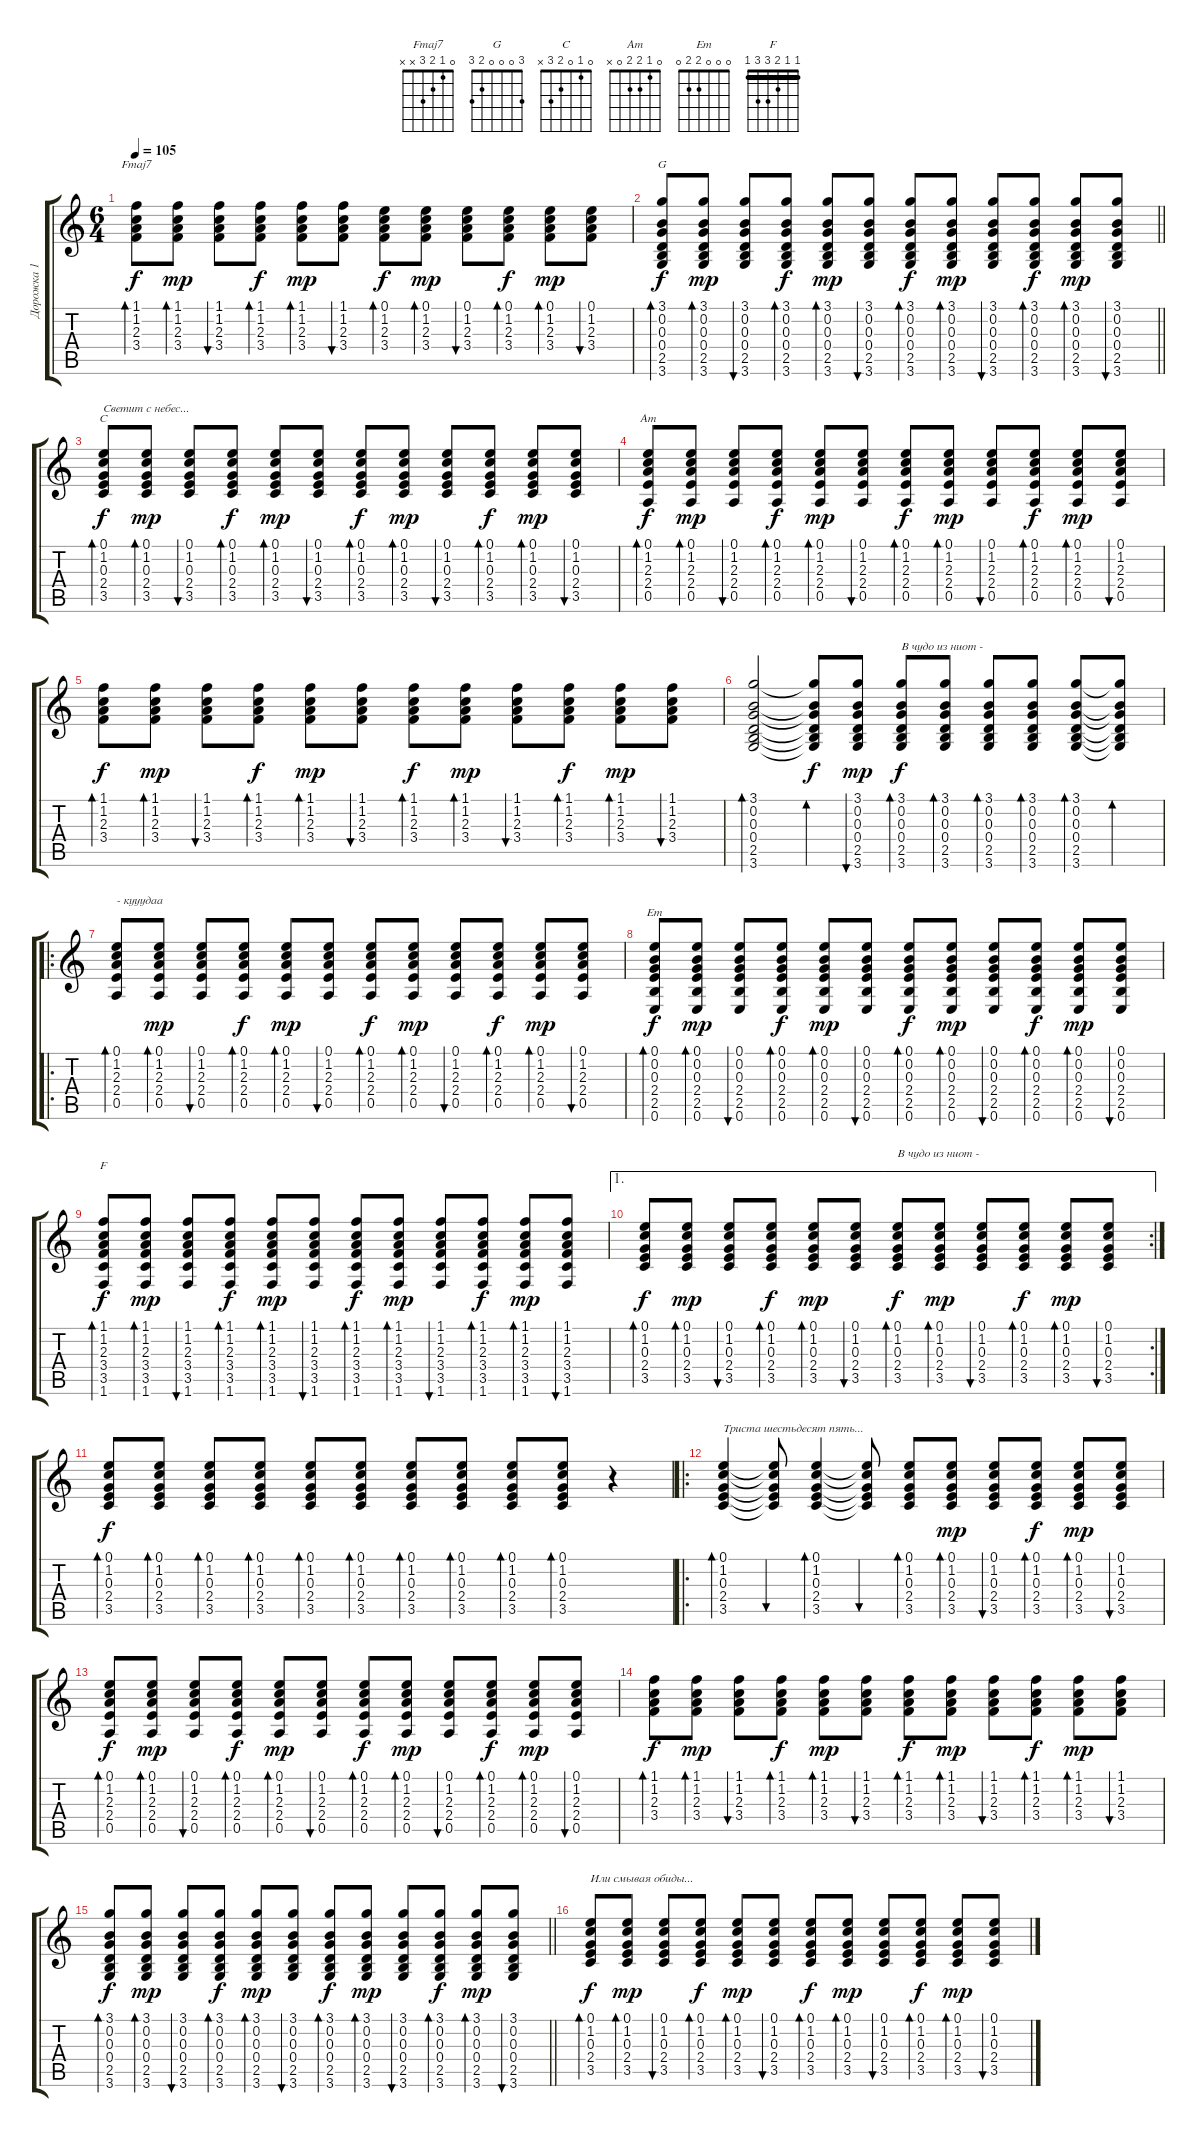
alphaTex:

\track ("Дорожка 1" "Дорожка 1") {instrument acousticguitarsteel}
\staff {score tabs}
\tuning (E4 B3 G3 D3 A2 E2) {hide}
\chord ("Fmaj7" 0 1 2 3 x x)
\chord ("G" 3 0 0 0 2 3)
\chord ("C" 0 1 0 2 3 x)
\chord ("Am" 0 1 2 2 0 x)
\chord ("Em" 0 0 0 2 2 0)
\chord ("F" 1 1 2 3 3 1) {barre 1}
\ts (6 4)
\tempo 105
\clef g2
\ks c
(1.1 1.2 2.3 3.4).8{bd 60 ch "Fmaj7" dy f} (1.1 1.2 2.3 3.4).8{bd 60 dy mp} (1.1 1.2 2.3 3.4).8{bu 60} (1.1 1.2 2.3 3.4).8{bd 60 dy f} (1.1 1.2 2.3 3.4).8{bd 60 dy mp} (1.1 1.2 2.3 3.4).8{bu 60} (0.1 1.2 2.3 3.4).8{bd 60 dy f} (0.1 1.2 2.3 3.4).8{bd 60 dy mp} (0.1 1.2 2.3 3.4).8{bu 60} (0.1 1.2 2.3 3.4).8{bd 60 dy f} (0.1 1.2 2.3 3.4).8{bd 60 dy mp} (0.1 1.2 2.3 3.4).8{bu 60} |
\barLineRight lightlight
(3.1 0.2 0.3 0.4 2.5 3.6).8{bd 60 ch "G" dy f} (3.1 0.2 0.3 0.4 2.5 3.6).8{bd 60 dy mp} (3.1 0.2 0.3 0.4 2.5 3.6).8{bu 60} (3.1 0.2 0.3 0.4 2.5 3.6).8{bd 60 dy f} (3.1 0.2 0.3 0.4 2.5 3.6).8{bd 60 dy mp} (3.1 0.2 0.3 0.4 2.5 3.6).8{bu 60} (3.1 0.2 0.3 0.4 2.5 3.6).8{bd 60 dy f} (3.1 0.2 0.3 0.4 2.5 3.6).8{bd 60 dy mp} (3.1 0.2 0.3 0.4 2.5 3.6).8{bu 60} (3.1 0.2 0.3 0.4 2.5 3.6).8{bd 60 dy f} (3.1 0.2 0.3 0.4 2.5 3.6).8{bd 60 dy mp} (3.1 0.2 0.3 0.4 2.5 3.6).8{bu 60} |
(0.1 1.2 0.3 2.4 3.5).8{bd 60 ch "C" txt "Светит с небес..." dy f} (0.1 1.2 0.3 2.4 3.5).8{bd 60 dy mp} (0.1 1.2 0.3 2.4 3.5).8{bu 60} (0.1 1.2 0.3 2.4 3.5).8{bd 60 dy f} (0.1 1.2 0.3 2.4 3.5).8{bd 60 dy mp} (0.1 1.2 0.3 2.4 3.5).8{bu 60} (0.1 1.2 0.3 2.4 3.5).8{bd 60 dy f} (0.1 1.2 0.3 2.4 3.5).8{bd 60 dy mp} (0.1 1.2 0.3 2.4 3.5).8{bu 60} (0.1 1.2 0.3 2.4 3.5).8{bd 60 dy f} (0.1 1.2 0.3 2.4 3.5).8{bd 60 dy mp} (0.1 1.2 0.3 2.4 3.5).8{bu 60} |
(0.1 1.2 2.3 2.4 0.5).8{bd 60 ch "Am" dy f} (0.1 1.2 2.3 2.4 0.5).8{bd 60 dy mp} (0.1 1.2 2.3 2.4 0.5).8{bu 60} (0.1 1.2 2.3 2.4 0.5).8{bd 60 dy f} (0.1 1.2 2.3 2.4 0.5).8{bd 60 dy mp} (0.1 1.2 2.3 2.4 0.5).8{bu 60} (0.1 1.2 2.3 2.4 0.5).8{bd 60 dy f} (0.1 1.2 2.3 2.4 0.5).8{bd 60 dy mp} (0.1 1.2 2.3 2.4 0.5).8{bu 60} (0.1 1.2 2.3 2.4 0.5).8{bd 60 dy f} (0.1 1.2 2.3 2.4 0.5).8{bd 60 dy mp} (0.1 1.2 2.3 2.4 0.5).8{bu 60} |
(1.1 1.2 2.3 3.4).8{bd 60 dy f} (1.1 1.2 2.3 3.4).8{bd 60 dy mp} (1.1 1.2 2.3 3.4).8{bu 60} (1.1 1.2 2.3 3.4).8{bd 60 dy f} (1.1 1.2 2.3 3.4).8{bd 60 dy mp} (1.1 1.2 2.3 3.4).8{bu 60} (1.1 1.2 2.3 3.4).8{bd 60 dy f} (1.1 1.2 2.3 3.4).8{bd 60 dy mp} (1.1 1.2 2.3 3.4).8{bu 60} (1.1 1.2 2.3 3.4).8{bd 60 dy f} (1.1 1.2 2.3 3.4).8{bd 60 dy mp} (1.1 1.2 2.3 3.4).8{bu 60} |
(3.1 0.2 0.3 0.4 2.5 3.6).2{bd 60} (3.1{t} 0.2{t} 0.3{t} 0.4{t} 2.5{t} 3.6{t}).8{bd 60 dy f} (3.1 0.2 0.3 0.4 2.5 3.6).8{bu 60 dy mp} (3.1 0.2 0.3 0.4 2.5 3.6).8{bd 60 txt "В чудо из ниот - " dy f} (3.1 0.2 0.3 0.4 2.5 3.6).8{bd 60} (3.1 0.2 0.3 0.4 2.5 3.6).8{bd 60} (3.1 0.2 0.3 0.4 2.5 3.6).8{bd 60} (3.1 0.2 0.3 0.4 2.5 3.6).8{bd 60} (3.1{t} 0.2{t} 0.3{t} 0.4{t} 2.5{t} 3.6{t}).8{bd 60} |
\ro
(0.1 1.2 2.3 2.4 0.5).8{bd 60 txt "- кууудаа"} (0.1 1.2 2.3 2.4 0.5).8{bd 60 dy mp} (0.1 1.2 2.3 2.4 0.5).8{bu 60} (0.1 1.2 2.3 2.4 0.5).8{bd 60 dy f} (0.1 1.2 2.3 2.4 0.5).8{bd 60 dy mp} (0.1 1.2 2.3 2.4 0.5).8{bu 60} (0.1 1.2 2.3 2.4 0.5).8{bd 60 dy f} (0.1 1.2 2.3 2.4 0.5).8{bd 60 dy mp} (0.1 1.2 2.3 2.4 0.5).8{bu 60} (0.1 1.2 2.3 2.4 0.5).8{bd 60 dy f} (0.1 1.2 2.3 2.4 0.5).8{bd 60 dy mp} (0.1 1.2 2.3 2.4 0.5).8{bu 60} |
(0.1 0.2 0.3 2.4 2.5 0.6).8{bd 60 ch "Em" dy f} (0.1 0.2 0.3 2.4 2.5 0.6).8{bd 60 dy mp} (0.1 0.2 0.3 2.4 2.5 0.6).8{bu 60} (0.1 0.2 0.3 2.4 2.5 0.6).8{bd 60 dy f} (0.1 0.2 0.3 2.4 2.5 0.6).8{bd 60 dy mp} (0.1 0.2 0.3 2.4 2.5 0.6).8{bu 60} (0.1 0.2 0.3 2.4 2.5 0.6).8{bd 60 dy f} (0.1 0.2 0.3 2.4 2.5 0.6).8{bd 60 dy mp} (0.1 0.2 0.3 2.4 2.5 0.6).8{bu 60} (0.1 0.2 0.3 2.4 2.5 0.6).8{bd 60 dy f} (0.1 0.2 0.3 2.4 2.5 0.6).8{bd 60 dy mp} (0.1 0.2 0.3 2.4 2.5 0.6).8{bu 60} |
(1.1 1.2 2.3 3.4 3.5 1.6).8{bd 60 ch "F" dy f} (1.1 1.2 2.3 3.4 3.5 1.6).8{bd 60 dy mp} (1.1 1.2 2.3 3.4 3.5 1.6).8{bu 60} (1.1 1.2 2.3 3.4 3.5 1.6).8{bd 60 dy f} (1.1 1.2 2.3 3.4 3.5 1.6).8{bd 60 dy mp} (1.1 1.2 2.3 3.4 3.5 1.6).8{bu 60} (1.1 1.2 2.3 3.4 3.5 1.6).8{bd 60 dy f} (1.1 1.2 2.3 3.4 3.5 1.6).8{bd 60 dy mp} (1.1 1.2 2.3 3.4 3.5 1.6).8{bu 60} (1.1 1.2 2.3 3.4 3.5 1.6).8{bd 60 dy f} (1.1 1.2 2.3 3.4 3.5 1.6).8{bd 60 dy mp} (1.1 1.2 2.3 3.4 3.5 1.6).8{bu 60} |
\ae 1
\rc 2
(0.1 1.2 0.3 2.4 3.5).8{bd 60 dy f} (0.1 1.2 0.3 2.4 3.5).8{bd 60 dy mp} (0.1 1.2 0.3 2.4 3.5).8{bu 60} (0.1 1.2 0.3 2.4 3.5).8{bd 60 dy f} (0.1 1.2 0.3 2.4 3.5).8{bd 60 dy mp} (0.1 1.2 0.3 2.4 3.5).8{bu 60} (0.1 1.2 0.3 2.4 3.5).8{bd 60 txt "В чудо из ниот - " dy f} (0.1 1.2 0.3 2.4 3.5).8{bd 60 dy mp} (0.1 1.2 0.3 2.4 3.5).8{bu 60} (0.1 1.2 0.3 2.4 3.5).8{bd 60 dy f} (0.1 1.2 0.3 2.4 3.5).8{bd 60 dy mp} (0.1 1.2 0.3 2.4 3.5).8{bu 60} |
(0.1 1.2 0.3 2.4 3.5).8{bd 60 dy f} (0.1 1.2 0.3 2.4 3.5).8{bd 60} (0.1 1.2 0.3 2.4 3.5).8{bd 60} (0.1 1.2 0.3 2.4 3.5).8{bd 60} (0.1 1.2 0.3 2.4 3.5).8{bd 60} (0.1 1.2 0.3 2.4 3.5).8{bd 60} (0.1 1.2 0.3 2.4 3.5).8{bd 60} (0.1 1.2 0.3 2.4 3.5).8{bd 60} (0.1 1.2 0.3 2.4 3.5).8{bd 60} (0.1 1.2 0.3 2.4 3.5).8{bd 60} r.4 |
\ro
(0.1 1.2 0.3 2.4 3.5).4{bd 240 txt "Триста шестьдесят пять..."} (0.1{t} 1.2{t} 0.3{t} 2.4{t} 3.5{t}).8{bu 60} (0.1 1.2 0.3 2.4 3.5).4{bd 60} (0.1{t} 1.2{t} 0.3{t} 2.4{t} 3.5{t}).8{bu 60} (0.1 1.2 0.3 2.4 3.5).8{bd 60} (0.1 1.2 0.3 2.4 3.5).8{bd 60 dy mp} (0.1 1.2 0.3 2.4 3.5).8{bu 60} (0.1 1.2 0.3 2.4 3.5).8{bd 60 dy f} (0.1 1.2 0.3 2.4 3.5).8{bd 60 dy mp} (0.1 1.2 0.3 2.4 3.5).8{bu 60} |
(0.1 1.2 2.3 2.4 0.5).8{bd 60 dy f} (0.1 1.2 2.3 2.4 0.5).8{bd 60 dy mp} (0.1 1.2 2.3 2.4 0.5).8{bu 60} (0.1 1.2 2.3 2.4 0.5).8{bd 60 dy f} (0.1 1.2 2.3 2.4 0.5).8{bd 60 dy mp} (0.1 1.2 2.3 2.4 0.5).8{bu 60} (0.1 1.2 2.3 2.4 0.5).8{bd 60 dy f} (0.1 1.2 2.3 2.4 0.5).8{bd 60 dy mp} (0.1 1.2 2.3 2.4 0.5).8{bu 60} (0.1 1.2 2.3 2.4 0.5).8{bd 60 dy f} (0.1 1.2 2.3 2.4 0.5).8{bd 60 dy mp} (0.1 1.2 2.3 2.4 0.5).8{bu 60} |
(1.1 1.2 2.3 3.4).8{bd 60 dy f} (1.1 1.2 2.3 3.4).8{bd 60 dy mp} (1.1 1.2 2.3 3.4).8{bu 60} (1.1 1.2 2.3 3.4).8{bd 60 dy f} (1.1 1.2 2.3 3.4).8{bd 60 dy mp} (1.1 1.2 2.3 3.4).8{bu 60} (1.1 1.2 2.3 3.4).8{bd 60 dy f} (1.1 1.2 2.3 3.4).8{bd 60 dy mp} (1.1 1.2 2.3 3.4).8{bu 60} (1.1 1.2 2.3 3.4).8{bd 60 dy f} (1.1 1.2 2.3 3.4).8{bd 60 dy mp} (1.1 1.2 2.3 3.4).8{bu 60} |
\barLineRight lightlight
(3.1 0.2 0.3 0.4 2.5 3.6).8{bd 60 dy f} (3.1 0.2 0.3 0.4 2.5 3.6).8{bd 60 dy mp} (3.1 0.2 0.3 0.4 2.5 3.6).8{bu 60} (3.1 0.2 0.3 0.4 2.5 3.6).8{bd 60 dy f} (3.1 0.2 0.3 0.4 2.5 3.6).8{bd 60 dy mp} (3.1 0.2 0.3 0.4 2.5 3.6).8{bu 60} (3.1 0.2 0.3 0.4 2.5 3.6).8{bd 60 dy f} (3.1 0.2 0.3 0.4 2.5 3.6).8{bd 60 dy mp} (3.1 0.2 0.3 0.4 2.5 3.6).8{bu 60} (3.1 0.2 0.3 0.4 2.5 3.6).8{bd 60 dy f} (3.1 0.2 0.3 0.4 2.5 3.6).8{bd 60 dy mp} (3.1 0.2 0.3 0.4 2.5 3.6).8{bu 60} |
(0.1 1.2 0.3 2.4 3.5).8{bd 60 txt "Или смывая обиды..." dy f} (0.1 1.2 0.3 2.4 3.5).8{bd 60 dy mp} (0.1 1.2 0.3 2.4 3.5).8{bu 60} (0.1 1.2 0.3 2.4 3.5).8{bd 60 dy f} (0.1 1.2 0.3 2.4 3.5).8{bd 60 dy mp} (0.1 1.2 0.3 2.4 3.5).8{bu 60} (0.1 1.2 0.3 2.4 3.5).8{bd 60 dy f} (0.1 1.2 0.3 2.4 3.5).8{bd 60 dy mp} (0.1 1.2 0.3 2.4 3.5).8{bu 60} (0.1 1.2 0.3 2.4 3.5).8{bd 60 dy f} (0.1 1.2 0.3 2.4 3.5).8{bd 60 dy mp} (0.1 1.2 0.3 2.4 3.5).8{bu 60}
